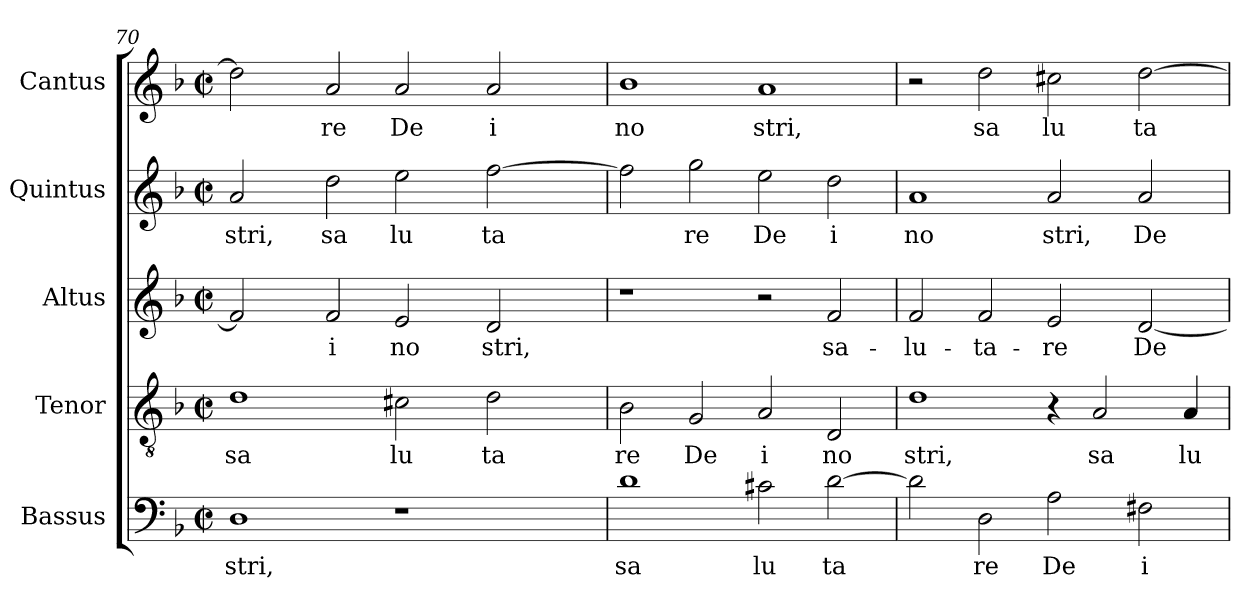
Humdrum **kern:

**kern	**text	**kern	**text	**kern	**text	**kern	**text	**kern	**text
*part5	*part5	*part4	*part4	*part3	*part3	*part2	*part2	*part1	*part1
*staff5	*staff5	*staff4	*staff4	*staff3	*staff3	*staff2	*staff2	*staff1	*staff1
*I"Bassus	*	*I"Tenor	*	*I"Altus	*	*I"Quintus	*	*I"Cantus	*
!!LO:PB:g=z
*clefF4	*	*clefGv2	*	*clefG2	*	*clefG2	*	*clefG2	*
*k[b-]	*	*k[b-]	*	*k[b-]	*	*k[b-]	*	*k[b-]	*
*F:	*	*F:	*	*F:	*	*F:	*	*F:	*
*M2/2	*	*M2/2	*	*M2/2	*	*M2/2	*	*M2/2	*
*met(c|)	*	*met(c|)	*	*met(c|)	*	*met(c|)	*	*met(c|)	*
=70	=70	=70	=70	=70	=70	=70	=70	=70	=70
!	!LO:LY:b:cj	!	!LO:LY:b:cj	!	!	!	!LO:LY:b:cj	!	!
*	*	*^	*	*	*	*^	*	*	*
1D	stri,	1d	16ryy	sa	2f/]	.	2a/	32ryy	stri,	2dd\]	.
.	.	.	.	.	.	.	.	1ryy	.	.	.
.	.	.	64ryy	.	.	.	.	.	.	.	.
.	.	.	1ryy	.	.	.	.	.	.	.	.
!	!	!	!	!	!	!LO:LY:b:cj	!	!	!LO:LY:b:cj	!	!LO:LY:b:cj
.	.	.	.	.	2f/	i	2dd\	.	sa	2a/	re
!	!	!	!	!LO:LY:b:cj	!	!LO:LY:b:cj	!	!	!LO:LY:b:cj	!	!LO:LY:b:cj
1r	.	2c#X\	.	lu	2e/	no	2ee\	.	lu	2a/	De
.	.	.	.	.	.	.	.	2ryy	.	.	.
.	.	.	2ryy	.	.	.	.	.	.	.	.
!	!	!	!	!LO:LY:b:cj	!	!LO:LY:b:cj	!	!	!LO:LY:b:cj	!	!LO:LY:b:cj
.	.	2d\	.	ta	2d/	stri,	[>2ff\	.	ta	2a/	i
.	.	.	.	.	.	.	.	4...ryy	.	.	.
.	.	.	4ryy	.	.	.	.	.	.	.	.
.	.	.	8ryy	.	.	.	.	.	.	.	.
.	.	.	32.ryy	.	.	.	.	.	.	.	.
=71	=71	=71	=71	=71	=71	=71	=71	=71	=71	=71	=71
!	!LO:LY:b:cj	!	!	!LO:LY:b:cj	!	!	!	!	!	!	!LO:LY:b:cj
*	*	*v	*v	*	*	*	*v	*v	*	*	*
1d	sa	2B-\	re	1r	.	2ff\]	.	1b-	no
!	!	!	!LO:LY:b:cj	!	!	!	!LO:LY:b:cj	!	!
.	.	2G/	De	.	.	2gg\	re	.	.
!	!LO:LY:b:cj	!	!LO:LY:b:cj	!	!	!	!LO:LY:b:cj	!	!LO:LY:b:cj
2c#X\	lu	2A/	i	2r	.	2ee\	De	1a	stri,
!	!LO:LY:b:cj	!	!LO:LY:b:cj	!	!LO:LY:b:cj	!	!LO:LY:b:cj	!	!
[>2d\	ta	2D/	no	2f/	sa-	2dd\	i	.	.
=72	=72	=72	=72	=72	=72	=72	=72	=72	=72
!	!	!	!LO:LY:b:cj	!	!LO:LY:b:cj	!	!LO:LY:b:cj	!	!
2d\]	.	1d	stri,	2f/	-lu-	1a	no	2r	.
!	!LO:LY:b:cj	!	!	!	!LO:LY:b:cj	!	!	!	!LO:LY:b:cj
2D\	re	.	.	2f/	-ta-	.	.	2dd\	sa
!	!LO:LY:b:cj	!	!	!	!LO:LY:b:cj	!	!LO:LY:b:cj	!	!LO:LY:b:cj
2A\	De	4r	.	2e/	-re	2a/	stri,	2cc#X\	lu
!	!	!	!LO:LY:b:cj	!	!	!	!	!	!
.	.	2A/	sa	.	.	.	.	.	.
!	!LO:LY:b:cj	!	!	!	!LO:LY:b	!	!LO:LY:b:cj	!	!LO:LY:b:cj
2F#X\	i	.	.	[<2d/	De-	2a/	De	[>2dd\	ta
!	!	!	!LO:LY:b:cj	!	!	!	!	!	!
.	.	4A/	lu	.	.	.	.	.	.
=	=	=	=	=	=	=	=	=	=
*-	*-	*-	*-	*-	*-	*-	*-	*-	*-
